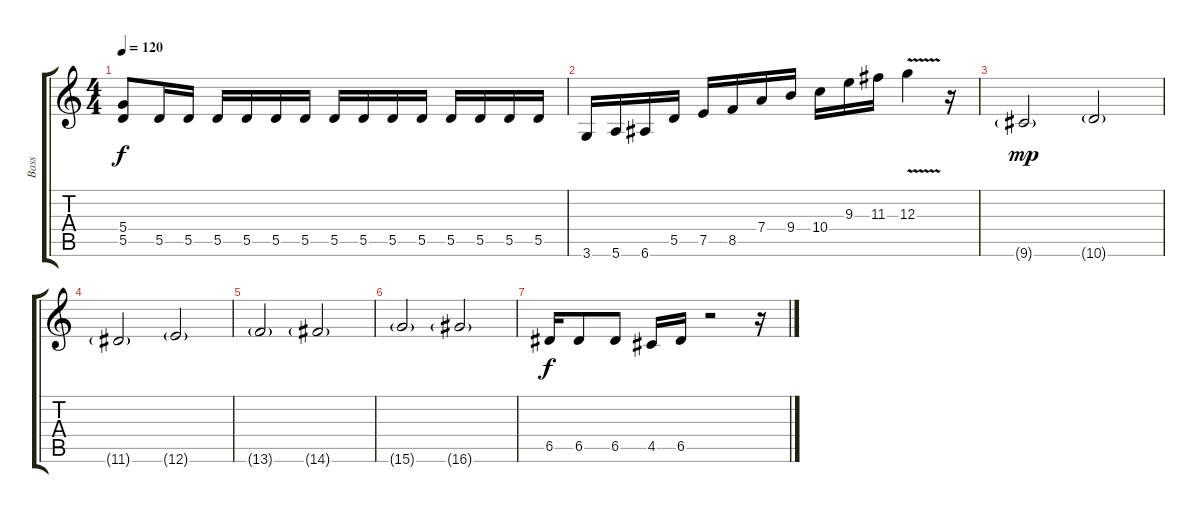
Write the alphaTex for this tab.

\track ("Bass" "Bass") {instrument electricbassfinger}
\staff {score tabs}
\tuning (E4 B3 G3 D3 A2 E2) {hide}
\ts (4 4)
\tempo 120
\clef g2
\ks c
(5.4 5.5).8{dy f} 5.5.16 5.5.16 5.5.16 5.5.16 5.5.16 5.5.16 5.5.16 5.5.16 5.5.16 5.5.16 5.5.16 5.5.16 5.5.16 5.5.16 |
3.6.16 5.6.16 6.6.16 5.5.16 7.5.16 8.5.16 7.4.16 9.4.16 10.4.16 9.3.16 11.3.16 12.3{v}.4 r.16 |
9.6{g}.2{dy mp} 10.6{g}.2 |
11.6{g}.2 12.6{g}.2 |
13.6{g}.2 14.6{g}.2 |
15.6{g}.2 16.6{g}.2 |
6.5.16{dy f} 6.5.8 6.5.8 4.5.16 6.5.16 r.2 r.16
